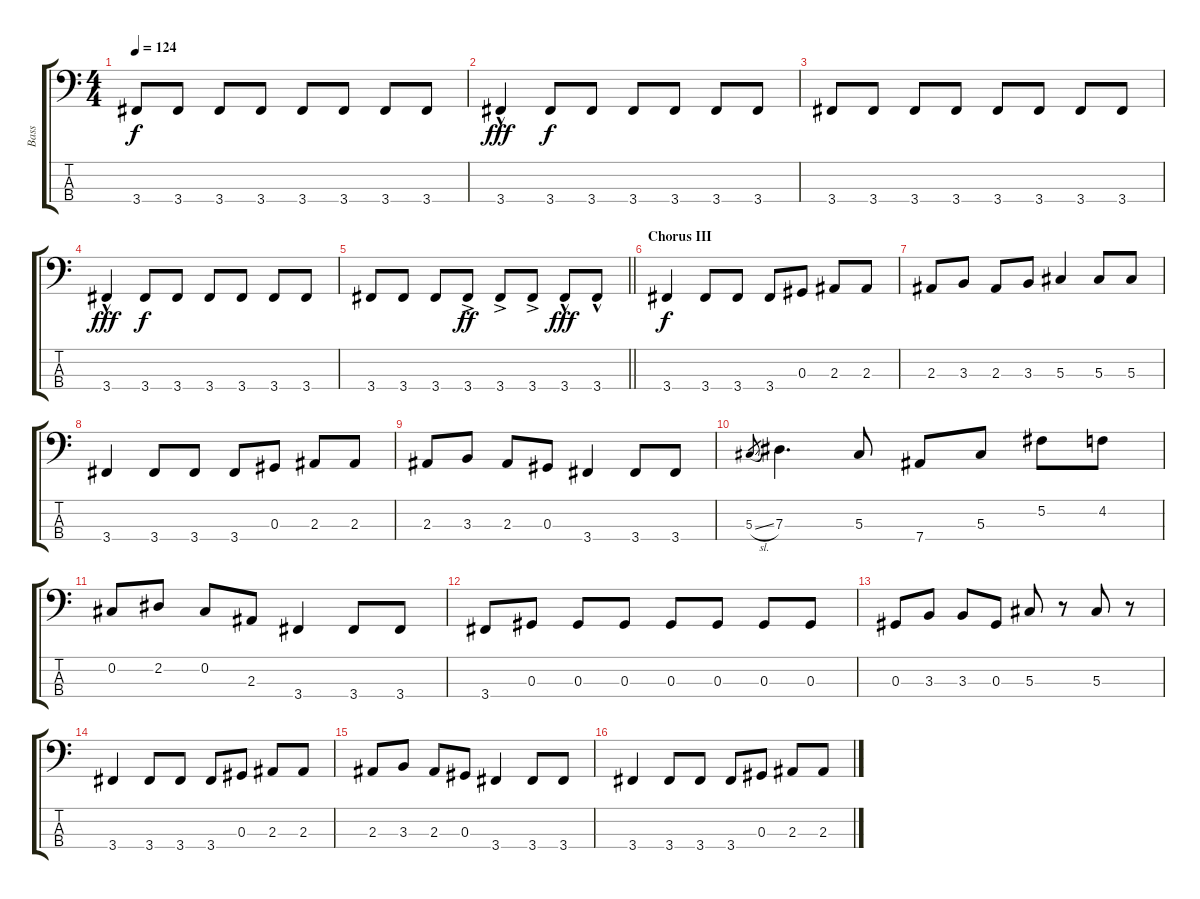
\track ("Bass" "Bass") {instrument electricbasspick}
\staff {score tabs}
\tuning (Gb2 Db2 Ab1 Eb1) {hide}
\ts (4 4)
\tempo 124
\clef f4
\ks c
3.4.8{dy f} 3.4.8 3.4.8 3.4.8 3.4.8 3.4.8 3.4.8 3.4.8 |
3.4{hac}.4{dy fff} 3.4.8{dy f} 3.4.8 3.4.8 3.4.8 3.4.8 3.4.8 |
3.4.8 3.4.8 3.4.8 3.4.8 3.4.8 3.4.8 3.4.8 3.4.8 |
3.4{hac}.4{dy fff} 3.4.8{dy f} 3.4.8 3.4.8 3.4.8 3.4.8 3.4.8 |
\barLineRight lightlight
3.4.8 3.4.8 3.4.8 3.4{ac}.8{dy ff} 3.4{ac}.8 3.4{ac}.8 3.4{hac}.8{dy fff} 3.4{hac}.8 |
\section ("" "Chorus III")
3.4.4{dy f} 3.4.8 3.4.8 3.4.8 0.3.8 2.3.8 2.3.8 |
2.3.8 3.3.8 2.3.8 3.3.8 5.3.4 5.3.8 5.3.8 |
3.4.4 3.4.8 3.4.8 3.4.8 0.3.8 2.3.8 2.3.8 |
2.3.8 3.3.8 2.3.8 0.3.8 3.4.4 3.4.8 3.4.8 |
5.3{sl}.8{gr} 7.3.4{d} 5.3.8 7.4.8 5.3.8 5.2.8 4.2.8 |
0.2.8 2.2.8 0.2.8 2.3.8 3.4.4 3.4.8 3.4.8 |
3.4.8 0.3.8 0.3.8 0.3.8 0.3.8 0.3.8 0.3.8 0.3.8 |
0.3.8 3.3.8 3.3.8 0.3.8 5.3.8 r.8 5.3.8 r.8 |
3.4.4 3.4.8 3.4.8 3.4.8 0.3.8 2.3.8 2.3.8 |
2.3.8 3.3.8 2.3.8 0.3.8 3.4.4 3.4.8 3.4.8 |
3.4.4 3.4.8 3.4.8 3.4.8 0.3.8 2.3.8 2.3.8
